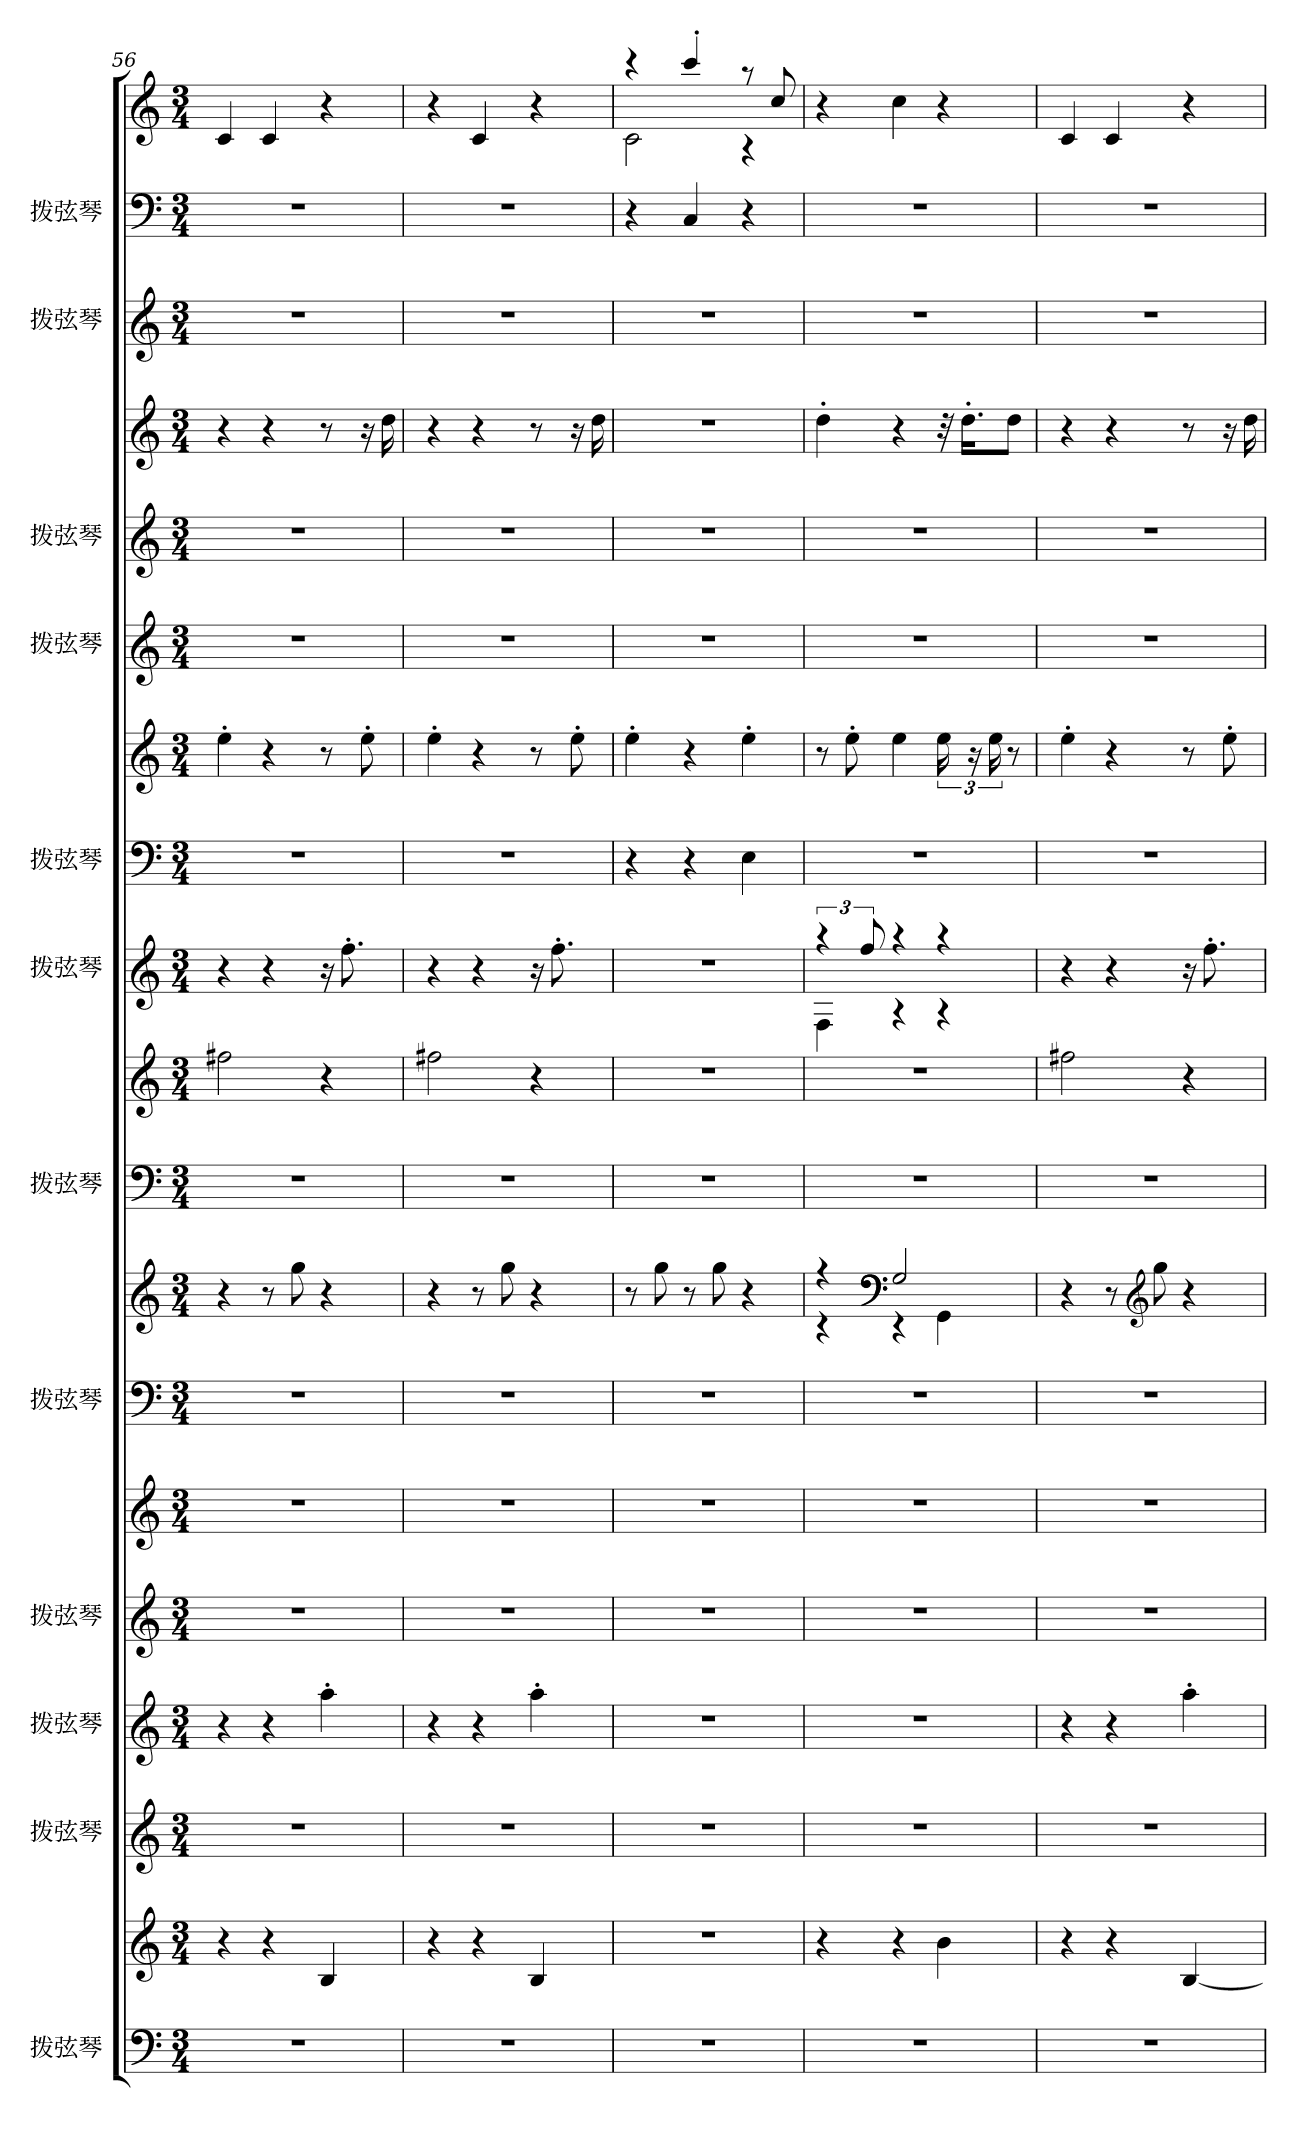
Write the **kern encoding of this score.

**kern	**kern	**kern	**kern	**kern	**kern	**kern	**kern	**kern	**kern	**kern	**kern	**kern	**kern	**kern	**kern	**kern	**kern	**kern
*part12	*part12	*part11	*part10	*part9	*part9	*part8	*part8	*part7	*part7	*part6	*part5	*part5	*part4	*part3	*part3	*part2	*part1	*part1
*staff19	*staff18	*staff17	*staff16	*staff15	*staff14	*staff13	*staff12	*staff11	*staff10	*staff9	*staff8	*staff7	*staff6	*staff5	*staff4	*staff3	*staff2	*staff1
*I"拨弦琴	*	*I"拨弦琴	*I"拨弦琴	*I"拨弦琴	*	*I"拨弦琴	*	*I"拨弦琴	*	*I"拨弦琴	*I"拨弦琴	*	*I"拨弦琴	*I"拨弦琴	*	*I"拨弦琴	*I"拨弦琴	*
*clefF4	*clefG2	*clefG2	*clefG2	*clefG2	*clefG2	*clefF4	*clefG2	*clefF4	*clefG2	*clefG2	*clefF4	*clefG2	*clefG2	*clefG2	*clefG2	*clefG2	*clefF4	*clefG2
*k[]	*k[]	*k[]	*k[]	*k[]	*k[]	*k[]	*k[]	*k[]	*k[]	*k[]	*k[]	*k[]	*k[]	*k[]	*k[]	*k[]	*k[]	*k[]
*M3/4	*M3/4	*M3/4	*M3/4	*M3/4	*M3/4	*M3/4	*M3/4	*M3/4	*M3/4	*M3/4	*M3/4	*M3/4	*M3/4	*M3/4	*M3/4	*M3/4	*M3/4	*M3/4
=56	=56	=56	=56	=56	=56	=56	=56	=56	=56	=56	=56	=56	=56	=56	=56	=56	=56	=56
2.r	4r	2.r	4r	2.r	2.r	2.r	4r	2.r	2ff#X\	4r	2.r	4ee'\	2.r	2.r	4r	2.r	2.r	4c/
.	4r	.	4r	.	.	.	8r	.	.	4r	.	4r	.	.	4r	.	.	4c/
.	.	.	.	.	.	.	8gg\	.	.	.	.	.	.	.	.	.	.	.
.	4B/	.	4aa'\	.	.	.	4r	.	4r	16r	.	8r	.	.	8r	.	.	4r
.	.	.	.	.	.	.	.	.	.	8.ff'\	.	.	.	.	.	.	.	.
.	.	.	.	.	.	.	.	.	.	.	.	8ee'\	.	.	16r	.	.	.
.	.	.	.	.	.	.	.	.	.	.	.	.	.	.	16dd\	.	.	.
=57	=57	=57	=57	=57	=57	=57	=57	=57	=57	=57	=57	=57	=57	=57	=57	=57	=57	=57
2.r	4r	2.r	4r	2.r	2.r	2.r	4r	2.r	2ff#X\	4r	2.r	4ee'\	2.r	2.r	4r	2.r	2.r	4r
.	4r	.	4r	.	.	.	8r	.	.	4r	.	4r	.	.	4r	.	.	4c/
.	.	.	.	.	.	.	8gg\	.	.	.	.	.	.	.	.	.	.	.
.	4B/	.	4aa'\	.	.	.	4r	.	4r	16r	.	8r	.	.	8r	.	.	4r
.	.	.	.	.	.	.	.	.	.	8.ff'\	.	.	.	.	.	.	.	.
.	.	.	.	.	.	.	.	.	.	.	.	8ee'\	.	.	16r	.	.	.
.	.	.	.	.	.	.	.	.	.	.	.	.	.	.	16dd\	.	.	.
=58	=58	=58	=58	=58	=58	=58	=58	=58	=58	=58	=58	=58	=58	=58	=58	=58	=58	=58
*	*	*	*	*	*	*	*	*	*	*	*	*	*	*	*	*	*	*^
2.r	2.r	2.r	2.r	2.r	2.r	2.r	8r	2.r	2.r	2.r	4r	4ee'\	2.r	2.r	2.r	2.r	4r	4r	2c\
.	.	.	.	.	.	.	8gg\	.	.	.	.	.	.	.	.	.	.	.	.
.	.	.	.	.	.	.	8r	.	.	.	4r	4r	.	.	.	.	4C/	4ccc'/	.
.	.	.	.	.	.	.	8gg\	.	.	.	.	.	.	.	.	.	.	.	.
.	.	.	.	.	.	.	4r	.	.	.	4E\	4ee'\	.	.	.	.	4r	8r	4r
.	.	.	.	.	.	.	.	.	.	.	.	.	.	.	.	.	.	8cc/	.
*	*	*	*	*	*	*	*	*	*	*	*	*	*	*	*	*	*	*v	*v
!!LO:PB:g=z
=59	=59	=59	=59	=59	=59	=59	=59	=59	=59	=59	=59	=59	=59	=59	=59	=59	=59	=59
*	*	*	*	*	*	*	*^	*	*	*^	*	*	*	*	*	*	*	*
2.r	4r	2.r	2.r	2.r	2.r	2.r	4r	4r	2.r	2.r	6r	4F\	2.r	8r	2.r	2.r	4dd'\	2.r	2.r	4r
.	.	.	.	.	.	.	.	.	.	.	.	.	.	8ee'\	.	.	.	.	.	.
.	.	.	.	.	.	.	.	.	.	.	12ff/	.	.	.	.	.	.	.	.	.
*	*	*	*	*	*	*	*clefF4	*	*	*	*	*	*	*	*	*	*	*	*	*
.	4r	.	.	.	.	.	2G/	4r	.	.	4r	4r	.	4ee\	.	.	4r	.	.	4cc\
.	4b\	.	.	.	.	.	.	4GG\	.	.	4r	4r	.	24ee\	.	.	32r	.	.	4r
.	.	.	.	.	.	.	.	.	.	.	.	.	.	.	.	.	16.dd'\KL	.	.	.
.	.	.	.	.	.	.	.	.	.	.	.	.	.	24r	.	.	.	.	.	.
.	.	.	.	.	.	.	.	.	.	.	.	.	.	24ee\	.	.	.	.	.	.
.	.	.	.	.	.	.	.	.	.	.	.	.	.	8r	.	.	8dd\J	.	.	.
*	*	*	*	*	*	*	*v	*v	*	*	*v	*v	*	*	*	*	*	*	*	*
=60	=60	=60	=60	=60	=60	=60	=60	=60	=60	=60	=60	=60	=60	=60	=60	=60	=60	=60
2.r	4r	2.r	4r	2.r	2.r	2.r	4r	2.r	2ff#X\	4r	2.r	4ee'\	2.r	2.r	4r	2.r	2.r	4c/
.	4r	.	4r	.	.	.	8r	.	.	4r	.	4r	.	.	4r	.	.	4c/
*	*	*	*	*	*	*	*clefG2	*	*	*	*	*	*	*	*	*	*	*
.	.	.	.	.	.	.	8gg\	.	.	.	.	.	.	.	.	.	.	.
.	[4B/	.	4aa'\	.	.	.	4r	.	4r	16r	.	8r	.	.	8r	.	.	4r
.	.	.	.	.	.	.	.	.	.	8.ff'\	.	.	.	.	.	.	.	.
.	.	.	.	.	.	.	.	.	.	.	.	8ee'\	.	.	16r	.	.	.
.	.	.	.	.	.	.	.	.	.	.	.	.	.	.	16dd\	.	.	.
=	=	=	=	=	=	=	=	=	=	=	=	=	=	=	=	=	=	=
*-	*-	*-	*-	*-	*-	*-	*-	*-	*-	*-	*-	*-	*-	*-	*-	*-	*-	*-
